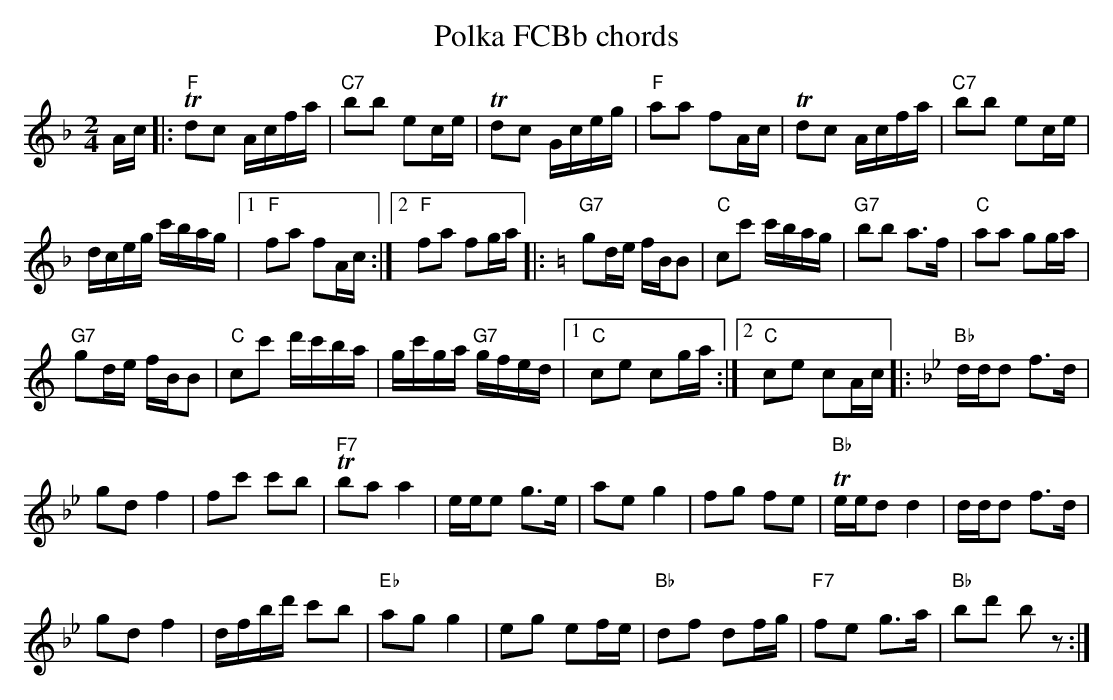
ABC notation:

X:1
T: Polka FCBb chords
M:2/4
L:1/16
K:F %%MIDI gchordon
Ac |: T"F"d2c2 Acfa | "C7"b2b2 e2ce | Td2c2 Gceg | "F"a2a2 f2Ac | Td2c2 Acfa | "C7"b2b2 e2ce |
dceg c'bag |1 "F"f2a2 f2Ac :|2 "F"f2a2 f2ga |: [K:C] "G7"g2de fBB2 | "C"c2c'2 c'bag | "G7"b2b2 a3f | "C"a2a2 g2ga |
"G7"g2de fBB2 | "C"c2c'2 d'c'ba | gc'ga "G7"gfed |1 "C"c2e2 c2ga :|2 "C"c2e2 c2Ac |: [K:Bb] "Bb"ddd2 f3d |
g2d2 f4 | f2c'2 c'2b2 | T"F7"b2a2 a4 | eee2 g3e | a2e2 g4 | f2g2 f2e2 | T"Bb"eed2 d4 | ddd2 f3d |
g2d2 f4 | dfbd' c'2b2 | "Eb"a2g2 g4 | e2g2 e2fe | "Bb"d2f2 d2fg | "F7"f2e2 g3a | "Bb"b2d'2 b2 z2 :|
